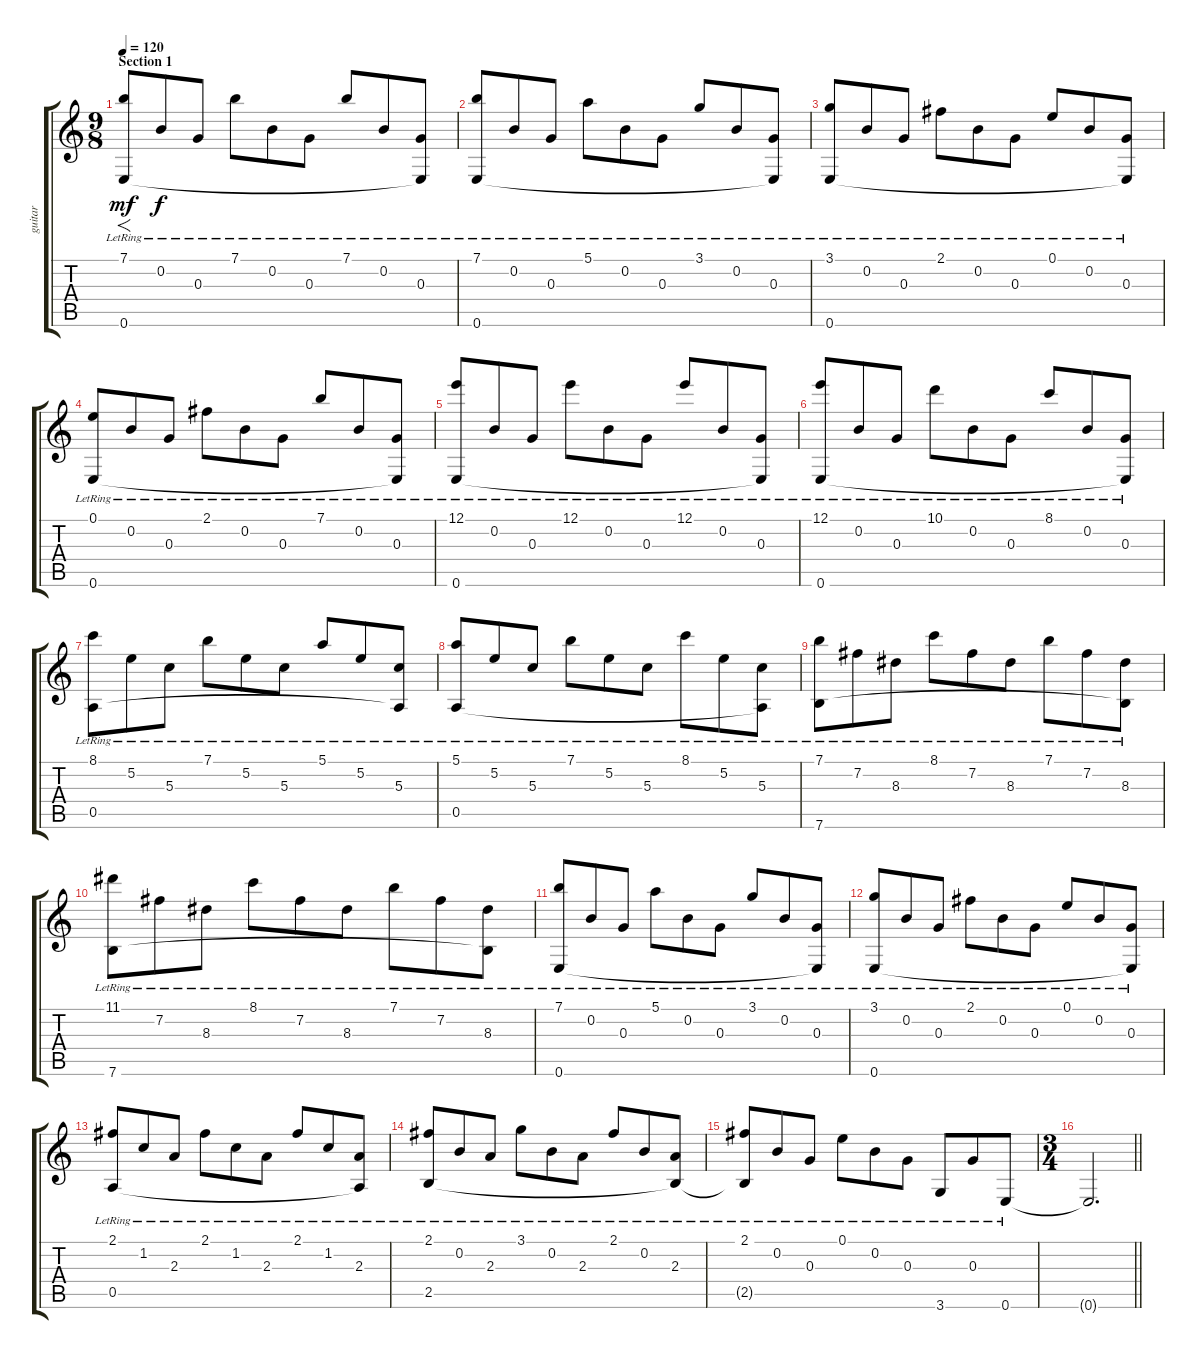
\track ("guitar" "guitar") {instrument acousticguitarnylon}
\staff {score tabs}
\tuning (E4 B3 G3 D3 A2 E2) {hide}
\ts (9 8)
\section ("" "Section 1")
\tempo 120
\clef g2
\ks c
(7.1{lr} 0.6{lr}).8{f dy mf} 0.2{lr}.8{dy f} 0.3{lr}.8 7.1{lr}.8 0.2{lr}.8 0.3{lr}.8 7.1{lr}.8 0.2{lr}.8 (0.3{lr} 0.6{t}).8 |
(7.1{lr} 0.6{lr}).8 0.2{lr}.8 0.3{lr}.8 5.1{lr}.8 0.2{lr}.8 0.3{lr}.8 3.1{lr}.8 0.2{lr}.8 (0.3{lr} 0.6{t}).8 |
(3.1{lr} 0.6{lr}).8 0.2{lr}.8 0.3{lr}.8 2.1{lr}.8 0.2{lr}.8 0.3{lr}.8 0.1{lr}.8 0.2{lr}.8 (0.3{lr} 0.6{t}).8 |
(0.1{lr} 0.6{lr}).8 0.2{lr}.8 0.3{lr}.8 2.1{lr}.8 0.2{lr}.8 0.3{lr}.8 7.1{lr}.8 0.2{lr}.8 (0.3{lr} 0.6{t}).8 |
(12.1{lr} 0.6{lr}).8 0.2{lr}.8 0.3{lr}.8 12.1{lr}.8 0.2{lr}.8 0.3{lr}.8 12.1{lr}.8 0.2{lr}.8 (0.3{lr} 0.6{t}).8 |
(12.1{lr} 0.6).8 0.2{lr}.8 0.3{lr}.8 10.1{lr}.8 0.2{lr}.8 0.3{lr}.8 8.1{lr}.8 0.2{lr}.8 (0.3{lr} 0.6{t}).8 |
(8.1{lr} 0.5).8 5.2{lr}.8 5.3{lr}.8 7.1{lr}.8 5.2{lr}.8 5.3{lr}.8 5.1{lr}.8 5.2{lr}.8 (5.3{lr} 0.5{t}).8 |
(5.1{lr} 0.5).8 5.2{lr}.8 5.3{lr}.8 7.1{lr}.8 5.2{lr}.8 5.3{lr}.8 8.1{lr}.8 5.2{lr}.8 (5.3{lr} 0.5{t}).8 |
(7.1{lr} 7.6{lr}).8 7.2{lr}.8 8.3{lr}.8 8.1{lr}.8 7.2{lr}.8 8.3{lr}.8 7.1{lr}.8 7.2{lr}.8 (8.3{lr} 7.6{t}).8 |
(11.1{lr} 7.6{lr}).8 7.2{lr}.8 8.3{lr}.8 8.1{lr}.8 7.2{lr}.8 8.3{lr}.8 7.1{lr}.8 7.2{lr}.8 (8.3{lr} 7.6{t}).8 |
(7.1{lr} 0.6{lr}).8 0.2{lr}.8 0.3{lr}.8 5.1{lr}.8 0.2{lr}.8 0.3{lr}.8 3.1{lr}.8 0.2{lr}.8 (0.3{lr} 0.6{t}).8 |
(3.1{lr} 0.6{lr}).8 0.2{lr}.8 0.3{lr}.8 2.1{lr}.8 0.2{lr}.8 0.3{lr}.8 0.1{lr}.8 0.2{lr}.8 (0.3{lr} 0.6{t}).8 |
(2.1{lr} 0.5{lr}).8 1.2{lr}.8 2.3{lr}.8 2.1{lr}.8 1.2{lr}.8 2.3{lr}.8 2.1{lr}.8 1.2{lr}.8 (2.3{lr} 0.5{t}).8 |
(2.1{lr} 2.5{lr}).8 0.2{lr}.8 2.3{lr}.8 3.1{lr}.8 0.2{lr}.8 2.3{lr}.8 2.1{lr}.8 0.2{lr}.8 (2.3{lr} 2.5{t}).8 |
(2.1{lr} 2.5{t}).8 0.2{lr}.8 0.3{lr}.8 0.1{lr}.8 0.2{lr}.8 0.3{lr}.8 3.6{lr}.8 0.3{lr}.8 0.6{lr}.8 |
\ts (3 4)
\barLineRight lightlight
0.6{t}.2{d}
